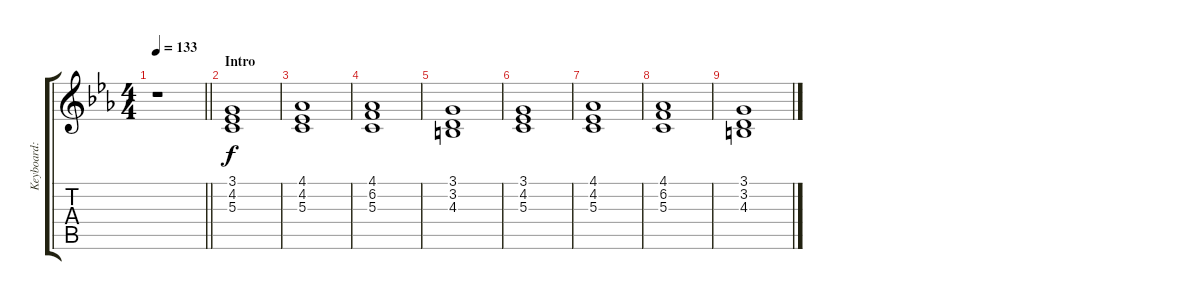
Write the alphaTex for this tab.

\track ("Keyboard: Magnus Winterguild" "Keyboard: ") {instrument stringensemble1}
\staff {score tabs}
\tuning (E4 B3 G3 D3 A2 E2) {hide}
\ts (4 4)
\tempo 133
\clef g2
\barLineRight lightlight
\ks cminor
r.1{dy f instrument stringensemble1} |
\section ("" "Intro")
(3.1 4.2 5.3).1 |
(4.1 4.2 5.3).1 |
(4.1 6.2 5.3).1 |
(3.1 3.2 4.3).1 |
(3.1 4.2 5.3).1 |
(4.1 4.2 5.3).1 |
(4.1 6.2 5.3).1 |
(3.1 3.2 4.3).1
